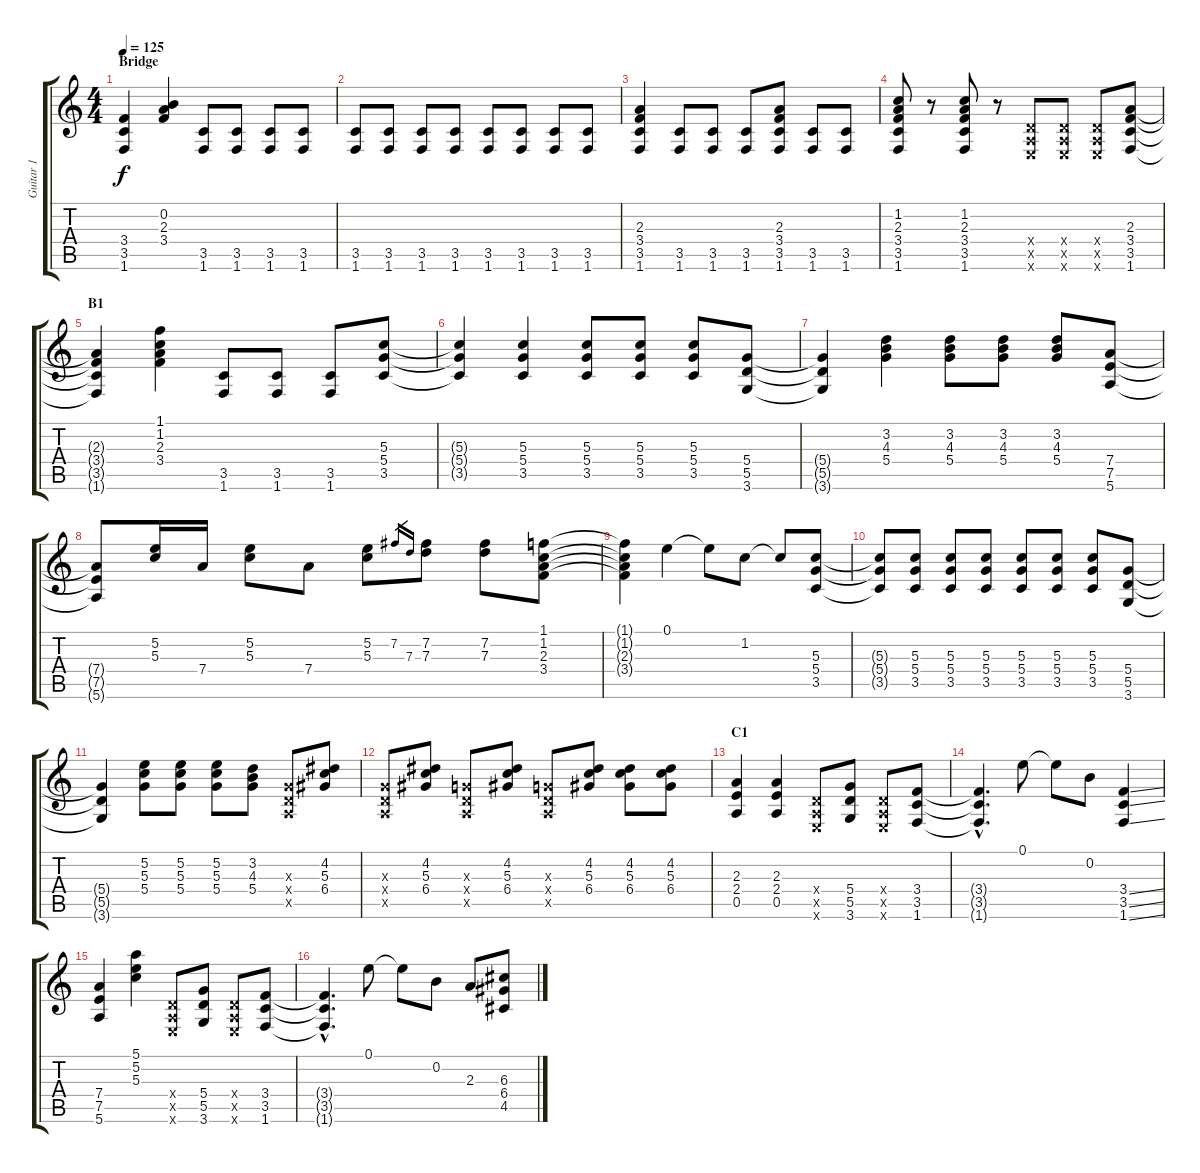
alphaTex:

\track ("Guitar 1" "Guitar 1") {instrument overdrivenguitar}
\staff {score tabs}
\tuning (E4 B3 G3 D3 A2 E2) {hide}
\ts (4 4)
\section ("" "Bridge")
\tempo 125
\clef g2
\ks c
(3.4 3.5 1.6).4{dy f} (0.2 2.3 3.4).4 (3.5 1.6).8 (3.5 1.6).8 (3.5 1.6).8 (3.5 1.6).8 |
(3.5 1.6).8 (3.5 1.6).8 (3.5 1.6).8 (3.5 1.6).8 (3.5 1.6).8 (3.5 1.6).8 (3.5 1.6).8 (3.5 1.6).8 |
(2.3 3.4 3.5 1.6).4 (3.5 1.6).8 (3.5 1.6).8 (3.5 1.6).8 (2.3 3.4 3.5 1.6).8 (3.5 1.6).8 (3.5 1.6).8 |
(1.2 2.3 3.4 3.5 1.6).8 r.8 (1.2 2.3 3.4 3.5 1.6).8 r.8 (0.4{x} 0.5{x} 0.6{x}).8 (0.4{x} 0.5{x} 0.6{x}).8 (0.4{x} 0.5{x} 0.6{x}).8 (2.3 3.4 3.5 1.6).8 |
\section ("" "B1")
(2.3{t} 3.4{t} 3.5{t} 1.6{t}).4 (1.1 1.2 2.3 3.4).4 (3.5 1.6).8 (3.5 1.6).8 (3.5 1.6).8 (5.3 5.4 3.5).8 |
(5.3{t} 5.4{t} 3.5{t}).4 (5.3 5.4 3.5).4 (5.3 5.4 3.5).8 (5.3 5.4 3.5).8 (5.3 5.4 3.5).8 (5.4 5.5 3.6).8 |
(5.4{t} 5.5{t} 3.6{t}).4 (3.2 4.3 5.4).4 (3.2 4.3 5.4).8 (3.2 4.3 5.4).8 (3.2 4.3 5.4).8 (7.4 7.5 5.6).8 |
(7.4{t} 7.5{t} 5.6{t}).8 (5.2 5.3).16 7.4.16 (5.2 5.3).8 7.4.8 (5.2 5.3).8 7.2.16{gr} 7.3.16{gr} (7.2 7.3).8 (7.2 7.3).8 (1.1 1.2 2.3 3.4).8 |
(1.1{t} 1.2{t} 2.3{t} 3.4{t}).4 0.1.4 0.1{t}.8 1.2.8 1.2{t}.8 (5.3 5.4 3.5).8 |
(5.3{t} 5.4{t} 3.5{t}).8 (5.3 5.4 3.5).8 (5.3 5.4 3.5).8 (5.3 5.4 3.5).8 (5.3 5.4 3.5).8 (5.3 5.4 3.5).8 (5.3 5.4 3.5).8 (5.4 5.5 3.6).8 |
(5.4{t} 5.5{t} 3.6{t}).4 (5.2 5.3 5.4).8 (5.2 5.3 5.4).8 (5.2 5.3 5.4).8 (3.2 4.3 5.4).8 (0.3{x} 0.4{x} 0.5{x}).8 (4.2 5.3 6.4).8 |
(0.3{x} 0.4{x} 0.5{x}).8 (4.2 5.3 6.4).8 (0.3{x} 0.4{x} 0.5{x}).8 (4.2 5.3 6.4).8 (0.3{x} 0.4{x} 0.5{x}).8 (4.2 5.3 6.4).8 (4.2 5.3 6.4).8 (4.2 5.3 6.4).8 |
\section ("" "C1")
(2.3 2.4 0.5).4 (2.3 2.4 0.5).4 (0.4{x} 0.5{x} 0.6{x}).8 (5.4 5.5 3.6).8 (0.4{x} 0.5{x} 0.6{x}).8 (3.4 3.5 1.6).8 |
(3.4{hac t} 3.5{hac t} 1.6{hac t}).4{d} 0.1.8 0.1{t}.8 0.2.8 (3.4{ss} 3.5{ss} 1.6{ss}).4 |
(7.4 7.5 5.6).4 (5.1 5.2 5.3).4 (0.4{x} 0.5{x} 0.6{x}).8 (5.4 5.5 3.6).8 (0.4{x} 0.5{x} 0.6{x}).8 (3.4 3.5 1.6).8 |
(3.4{hac t} 3.5{hac t} 1.6{hac t}).4{d} 0.1.8 0.1{t}.8 0.2.8 2.3.8 (6.3 6.4 4.5).8
